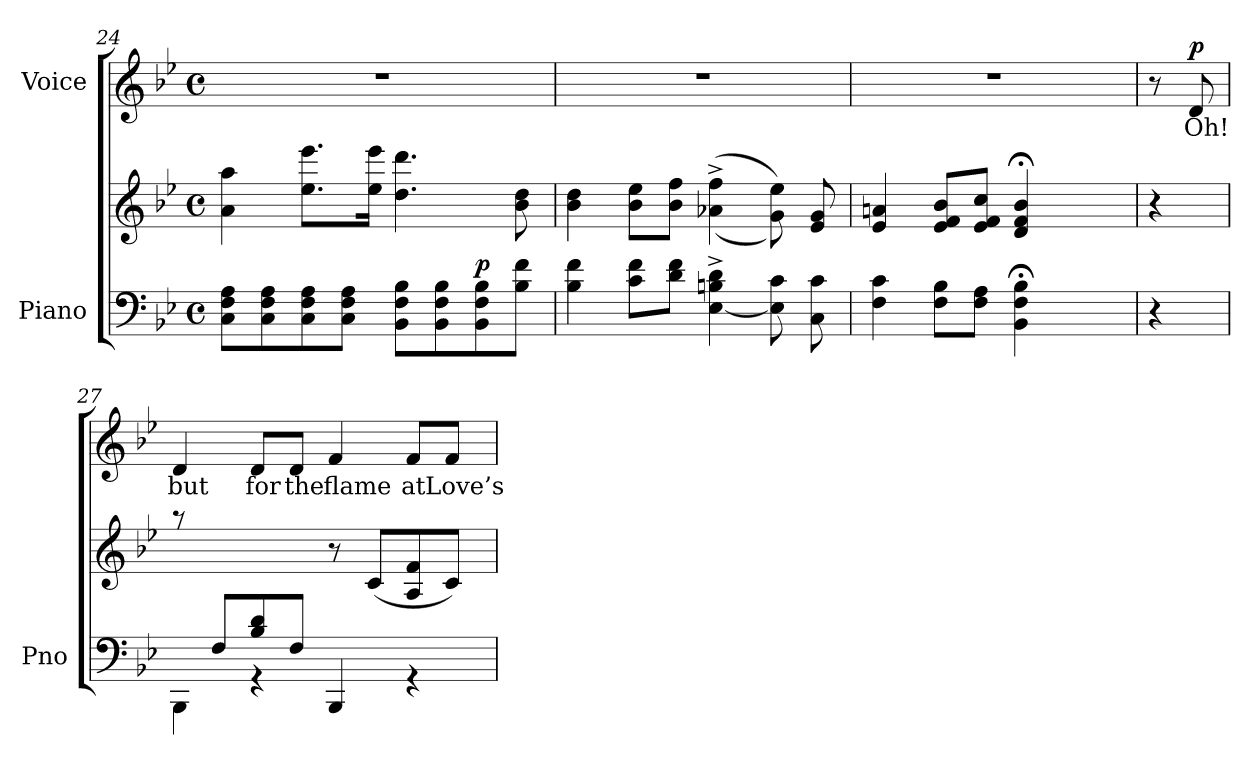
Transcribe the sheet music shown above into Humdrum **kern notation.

**kern	**kern	**dynam	**kern	**text	**dynam
*part2	*part2	*part2	*part1	*part1	*part1
*staff3	*staff2	*staff2/3	*staff1	*staff1	*staff1
*I"Piano	*	*	*I"Voice	*	*
*I'Pno	*	*	*	*	*
*clefF4	*clefG2	*	*clefG2	*	*
*k[b-e-]	*k[b-e-]	*	*k[b-e-]	*	*
*M4/4	*M4/4	*	*M4/4	*	*
*met(c)	*met(c)	*	*met(c)	*	*
=24	=24	=24	=24	=24	=24
8C\ 8F\ 8A\L	4a\ 4aa\	.	1r	.	.
8C\ 8F\ 8A\	.	.	.	.	.
8C\ 8F\ 8A\	8.ee-\ 8.eee-\L	.	.	.	.
8C\ 8F\ 8A\J	.	.	.	.	.
.	16ee-\ 16eee-\Jk	.	.	.	.
8BB-\ 8F\ 8B-\L	4.dd\ 4.ddd\	.	.	.	.
8BB-\ 8F\ 8B-\	.	.	.	.	.
!	!	!LO:DY:a=2	!	!	!
8BB-\ 8F\ 8B-\	.	p	.	.	.
8B-\ 8f\J	8b-\ 8dd\	.	.	.	.
=25	=25	=25	=25	=25	=25
4B-\ 4f\	4b-\ 4dd\	.	1r	.	.
8c\ 8f\L	8b-\ 8ee-\L	.	.	.	.
8d\ 8f\J	8b-\ 8ff\J	.	.	.	.
[4E-\^ 4Bn\^ 4d\^	(>(<4a-X\^ 4ff\^	.	.	.	.
8E-\] 8c\	8g\ 8ee-\))	.	.	.	.
8C\ 8c\	8e-/ 8g/	.	.	.	.
=26	=26	=26	=26	=26	=26
4F\ 4c\	4e-/ 4an/	.	1r	.	.
8F\ 8B-\L	8e-/ 8f/ 8b-/L	.	.	.	.
8F\ 8A\J	8e-/ 8f/ 8cc/J	.	.	.	.
4BB-\;< 4F\;< 4B-\;<	4d/;< 4f/;< 4b-/;<	.	.	.	.
4ryy	4ryy	.	.	.	.
!!LO:LB:g=z
=26X2	=26X2	=26X2	=26X2	=26X2	=26X2
4r	4r	.	8r	.	.
!	!	!	!	!LO:LY:b	!LO:DY:a
.	.	.	8d/	Oh!	p
=27	=27	=27	=27	=27	=27
*^	*	*	*	*	*
!	!	!	!	!	!LO:LY:b	!
8ryy	4BBB-\	8raa	.	4d/	but	.
8F/L	.	4.ryy	.	.	.	.
!	!	!	!	!	!LO:LY:b	!
8B-/ 8d/	4rGG	.	.	8d/L	for	.
!	!	!	!	!	!LO:LY:b	!
8F/J	.	.	.	8d/J	the	.
!	!	!	!	!	!LO:LY:b	!
2ryy	4BBB-/	8r	.	4f/	flame	.
.	.	(<8c/L	.	.	.	.
!	!	!	!	!	!LO:LY:b	!
.	4rGG	8A/ 8f/	.	8f/L	at	.
!	!	!	!	!	!LO:LY:b	!
.	.	8c/J)	.	8f/J	Love’s	.
*v	*v	*	*	*	*	*
=	=	=	=	=	=
*-	*-	*-	*-	*-	*-
